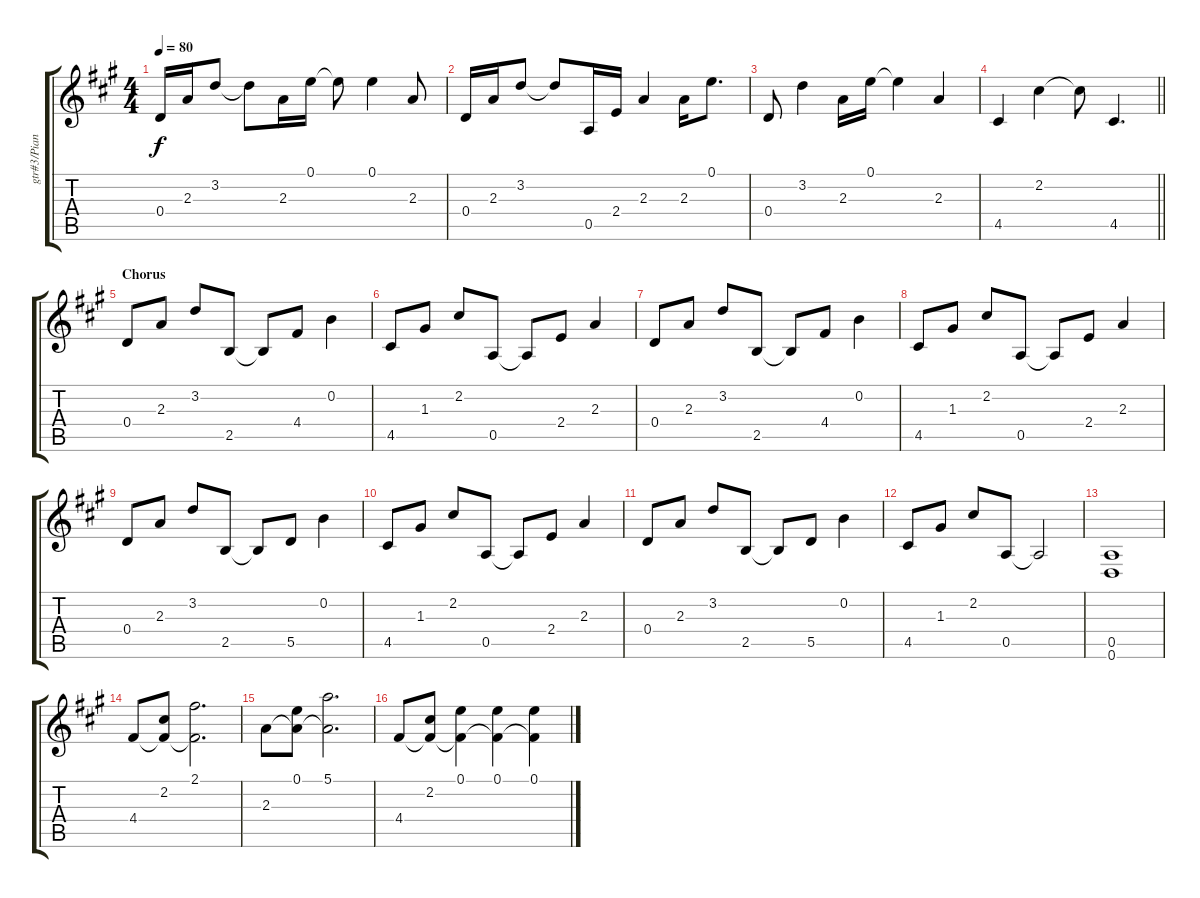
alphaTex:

\track ("gtr#3/Piano#2" "gtr#3/Pian") {instrument overdrivenguitar}
\staff {score tabs}
\tuning (E4 B3 G3 D3 A2 D2) {hide}
\ts (4 4)
\tempo 80
\clef g2
\ks a
0.4.16{dy f} 2.3.16 3.2.8 3.2{t}.8 2.3.16 0.1.16 0.1{t}.8 0.1.4 2.3.8 |
0.4.16 2.3.16 3.2.8 3.2{t}.8 0.5.16 2.4.16 2.3.4 2.3.16 0.1.8{d} |
0.4.8 3.2.4 2.3.16 0.1.16 0.1{t}.4 2.3.4 |
\barLineRight lightlight
4.5.4 2.2.4 2.2{t}.8 4.5.4{d} |
\section ("" "Chorus")
0.4.8 2.3.8 3.2.8 2.5.8 2.5{t}.8 4.4.8 0.2.4 |
4.5.8 1.3.8 2.2.8 0.5.8 0.5{t}.8 2.4.8 2.3.4 |
0.4.8 2.3.8 3.2.8 2.5.8 2.5{t}.8 4.4.8 0.2.4 |
4.5.8 1.3.8 2.2.8 0.5.8 0.5{t}.8 2.4.8 2.3.4 |
0.4.8 2.3.8 3.2.8 2.5.8 2.5{t}.8 5.5.8 0.2.4 |
4.5.8 1.3.8 2.2.8 0.5.8 0.5{t}.8 2.4.8 2.3.4 |
0.4.8 2.3.8 3.2.8 2.5.8 2.5{t}.8 5.5.8 0.2.4 |
4.5.8 1.3.8 2.2.8 0.5.8 0.5{t}.2 |
(0.5 0.6).1 |
4.4.8 (2.2 4.4{t}).8 (2.1 4.4{t}).2{d} |
2.3.8 (0.1 2.3{t}).8 (5.1 2.3{t}).2{d} |
4.4.8 (2.2 4.4{t}).8 (0.1 4.4{t}).4 (0.1 4.4{t}).4 (0.1 4.4{t}).4
